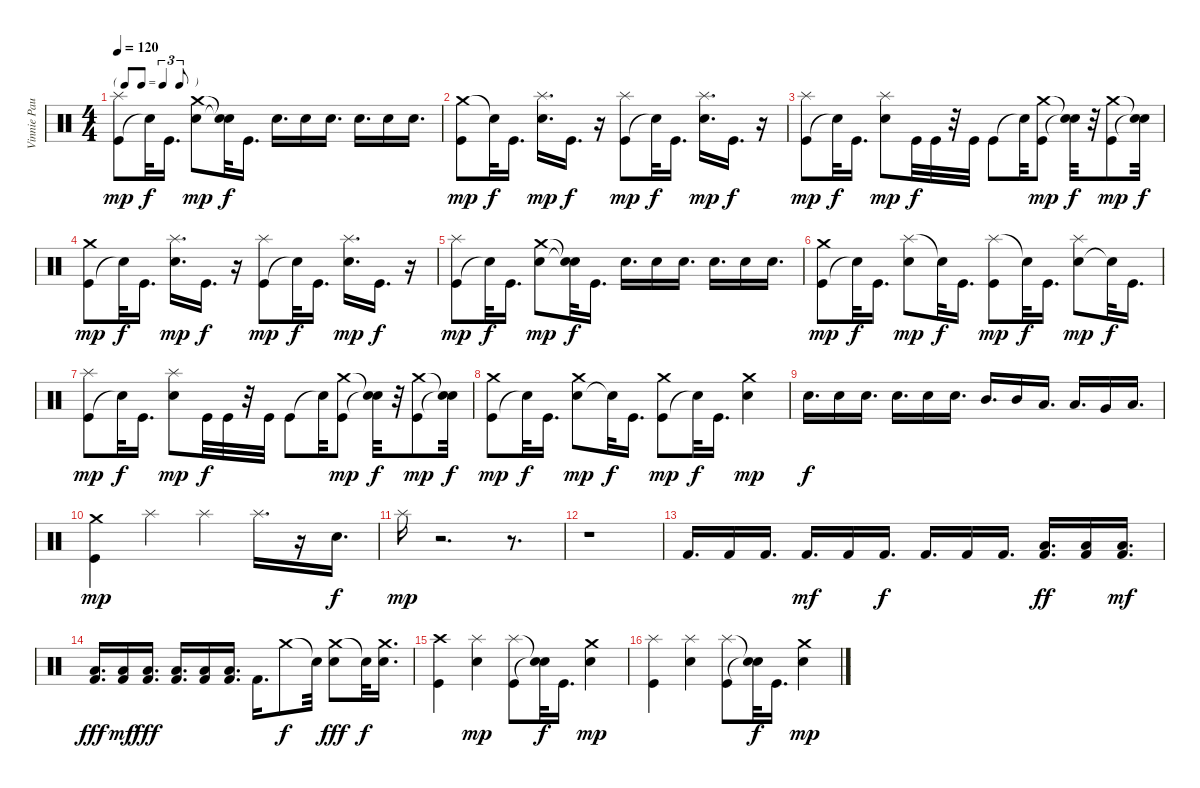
\track ("Vinnie Paul (Drums)" "Vinnie Pau") {instrument percussion}
\staff {score}
\articulation defaults
\ts (4 4)
\tf triplet8th
\tempo 120
\clef neutral
\ks c
("Kick (hit)" "Splash (hit)").8{dy mp} "Snare (hit)"{t}.32{dy f} "Kick (hit)".16{d} ("Electric Snare (hit)" "Crash medium (hit)").8{dy mp} ("Snare (hit)"{t} "Snare (hit)"{t}).32{dy f} "Kick (hit)".16{d} "Electric Snare (hit)".16{d} "Electric Snare (hit)".16 "Electric Snare (hit)".16{d} "Electric Snare (hit)".16{d} "Electric Snare (hit)".16 "Electric Snare (hit)".16{d} |
("Crash medium (hit)" "Kick (hit)").8{dy mp} "Snare (hit)"{t}.32{dy f} "Kick (hit)".16{d} ("Splash (hit)" "Electric Snare (hit)").16{d dy mp} "Kick (hit)".16{d dy f} r.16 ("Kick (hit)" "Splash (hit)").8{dy mp} "Snare (hit)"{t}.32{dy f} "Kick (hit)".16{d} ("Electric Snare (hit)" "Splash (hit)").16{d dy mp} "Kick (hit)".16{d dy f} r.16 |
("Kick (hit)" "Splash (hit)").8{dy mp} "Snare (hit)"{t}.32{dy f} "Kick (hit)".16{d} ("Electric Snare (hit)" "Splash (hit)").8{dy mp} "Kick (hit)".32{dy f} "Kick (hit)".32 r.32 "Kick (hit)".32 "Kick (hit)".8 "Snare (hit)"{t}.32 ("Kick (hit)" "Crash medium (hit)").8{dy mp} ("Snare (hit)"{t} "Snare (hit)"{t}).32{dy f} r.32 ("Kick (hit)" "Crash medium (hit)").8{dy mp} ("Snare (hit)"{t} "Snare (hit)"{t}).32{dy f} |
("Kick (hit)" "Crash medium (hit)").8{dy mp} "Snare (hit)"{t}.32{dy f} "Kick (hit)".16{d} ("Electric Snare (hit)" "Splash (hit)").16{d dy mp} "Kick (hit)".16{d dy f} r.16 ("Kick (hit)" "Splash (hit)").8{dy mp} "Snare (hit)"{t}.32{dy f} "Kick (hit)".16{d} ("Electric Snare (hit)" "Splash (hit)").16{d dy mp} "Kick (hit)".16{d dy f} r.16 |
("Kick (hit)" "Splash (hit)").8{dy mp} "Snare (hit)"{t}.32{dy f} "Kick (hit)".16{d} ("Crash medium (hit)" "Electric Snare (hit)").8{dy mp} ("Snare (hit)"{t} "Snare (hit)"{t}).32{dy f} "Kick (hit)".16{d} "Electric Snare (hit)".16{d} "Electric Snare (hit)".16 "Electric Snare (hit)".16{d} "Electric Snare (hit)".16{d} "Electric Snare (hit)".16 "Electric Snare (hit)".16{d} |
("Kick (hit)" "Crash medium (hit)").8{dy mp} "Snare (hit)"{t}.32{dy f} "Kick (hit)".16{d} ("Splash (hit)" "Electric Snare (hit)").8{dy mp} "Snare (hit)"{t}.32{dy f} "Kick (hit)".16{d} ("Splash (hit)" "Kick (hit)").8{dy mp} "Snare (hit)"{t}.32{dy f} "Kick (hit)".16{d} ("Electric Snare (hit)" "Splash (hit)").8{dy mp} "Snare (hit)"{t}.32{dy f} "Kick (hit)".16{d} |
("Kick (hit)" "Splash (hit)").8{dy mp} "Snare (hit)"{t}.32{dy f} "Kick (hit)".16{d} ("Electric Snare (hit)" "Splash (hit)").8{dy mp} "Kick (hit)".32{dy f} "Kick (hit)".32 r.32 "Kick (hit)".32 "Kick (hit)".8 "Snare (hit)"{t}.32 ("Kick (hit)" "Crash medium (hit)").8{dy mp} ("Snare (hit)"{t} "Snare (hit)"{t}).32{dy f} r.32 ("Kick (hit)" "Crash medium (hit)").8{dy mp} ("Snare (hit)"{t} "Snare (hit)"{t}).32{dy f} |
("Kick (hit)" "Crash medium (hit)").8{dy mp} "Snare (hit)"{t}.32{dy f} "Kick (hit)".16{d} ("Electric Snare (hit)" "Crash medium (hit)").8{dy mp} "Snare (hit)"{t}.32{dy f} "Kick (hit)".16{d} ("Kick (hit)" "Crash medium (hit)").8{dy mp} "Snare (hit)"{t}.32{dy f} "Kick (hit)".16{d} ("Electric Snare (hit)" "Crash medium (hit)").4{dy mp} |
"Electric Snare (hit)".16{d dy f} "Electric Snare (hit)".16 "Electric Snare (hit)".16{d} "Electric Snare (hit)".16{d} "Electric Snare (hit)".16 "Electric Snare (hit)".16{d} "Mid Tom (hit)".16{d} "Mid Tom (hit)".16 "Low Tom (hit)".16{d} "Low Tom (hit)".16{d} "Very Low Tom (hit)".16 "Low Floor Tom (hit)".16{d} |
("Kick (hit)" "Crash medium (hit)").4{dy mp} "Splash (hit)".4 "Splash (hit)".4 "Splash (hit)".16{d} r.16 "Electric Snare (hit)".16{d dy f} |
"Splash (hit)".16{dy mp} r.2{d} r.8{d} |
r.1 |
"Kick (hit) 2".16{d} "Kick (hit) 2".16 "Kick (hit) 2".16{d} "Kick (hit) 2".16{d dy mf} "Kick (hit) 2".16 "Kick (hit) 2".16{d dy f} "Kick (hit) 2".16{d} "Kick (hit) 2".16 "Kick (hit) 2".16{d} ("Low Floor Tom (hit)" "Kick (hit) 2").16{d dy ff} ("Low Floor Tom (hit)" "Kick (hit) 2").16 ("Kick (hit) 2" "Low Floor Tom (hit)").16{d dy mf} |
("Low Floor Tom (hit)" "Kick (hit) 2").16{d dy fff} ("Kick (hit) 2" "Low Floor Tom (hit)").16{dy mf} ("Low Floor Tom (hit)" "Kick (hit) 2").16{d dy fff} ("Low Floor Tom (hit)" "Kick (hit) 2").16{d} ("Low Floor Tom (hit)" "Kick (hit) 2").16 ("Low Floor Tom (hit)" "Kick (hit) 2").16{d} "Kick (hit) 2".16{d} "Crash medium (hit)".8{dy f} "Snare (hit)"{t}.32 ("Crash medium (hit)" "Snare (hit) 2").8{dy fff} "Snare (hit)"{t}.32{dy f} ("Snare (hit) 2" "Crash medium (hit)").16{d} |
("Kick (hit)" "Crash high (hit)").4 ("Electric Snare (hit)" "Splash (hit)").4{dy mp} ("Kick (hit)" "Splash (hit)").8 ("Snare (hit)"{t} "Snare (hit)"{t}).32{dy f} "Kick (hit)".16{d} ("Electric Snare (hit)" "Crash medium (hit)").4{dy mp} |
("Kick (hit)" "Splash (hit)").4 ("Electric Snare (hit)" "Splash (hit)").4 ("Kick (hit)" "Splash (hit)").8 ("Snare (hit)"{t} "Snare (hit)"{t}).32{dy f} "Kick (hit)".16{d} ("Electric Snare (hit)" "Crash medium (hit)").4{dy mp}
